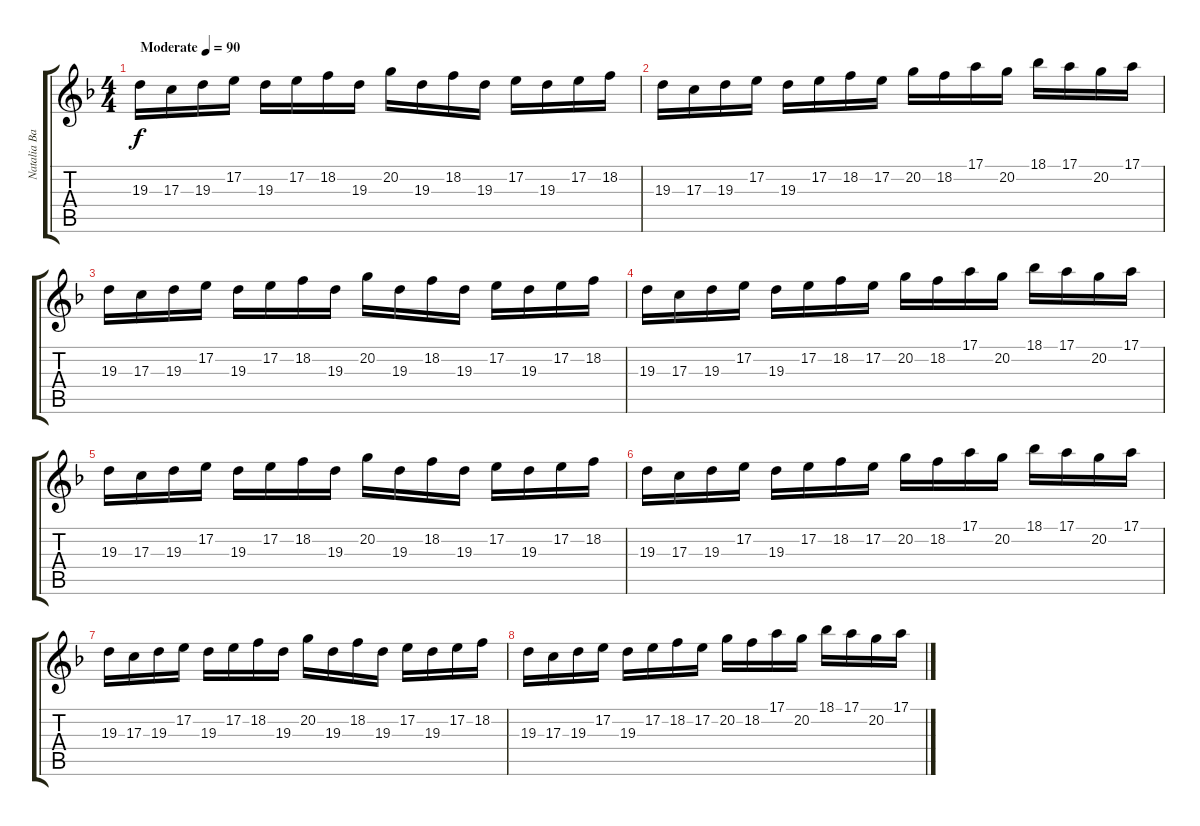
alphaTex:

\track ("Natalia Barbu" "Natalia Ba") {instrument violin}
\staff {score tabs}
\tuning (E4 B3 G3 D3 A2 E2) {hide}
\ts (4 4)
\tempo (90 "Moderate")
\clef g2
\ks dminor
19.3.16{dy f instrument violin} 17.3.16 19.3.16 17.2.16 19.3.16 17.2.16 18.2.16 19.3.16 20.2.16 19.3.16 18.2.16 19.3.16 17.2.16 19.3.16 17.2.16 18.2.16 |
19.3.16 17.3.16 19.3.16 17.2.16 19.3.16 17.2.16 18.2.16 17.2.16 20.2.16 18.2.16 17.1.16 20.2.16 18.1.16 17.1.16 20.2.16 17.1.16 |
19.3.16 17.3.16 19.3.16 17.2.16 19.3.16 17.2.16 18.2.16 19.3.16 20.2.16 19.3.16 18.2.16 19.3.16 17.2.16 19.3.16 17.2.16 18.2.16 |
19.3.16 17.3.16 19.3.16 17.2.16 19.3.16 17.2.16 18.2.16 17.2.16 20.2.16 18.2.16 17.1.16 20.2.16 18.1.16 17.1.16 20.2.16 17.1.16 |
19.3.16 17.3.16 19.3.16 17.2.16 19.3.16 17.2.16 18.2.16 19.3.16 20.2.16 19.3.16 18.2.16 19.3.16 17.2.16 19.3.16 17.2.16 18.2.16 |
19.3.16 17.3.16 19.3.16 17.2.16 19.3.16 17.2.16 18.2.16 17.2.16 20.2.16 18.2.16 17.1.16 20.2.16 18.1.16 17.1.16 20.2.16 17.1.16 |
19.3.16 17.3.16 19.3.16 17.2.16 19.3.16 17.2.16 18.2.16 19.3.16 20.2.16 19.3.16 18.2.16 19.3.16 17.2.16 19.3.16 17.2.16 18.2.16 |
19.3.16 17.3.16 19.3.16 17.2.16 19.3.16 17.2.16 18.2.16 17.2.16 20.2.16 18.2.16 17.1.16 20.2.16 18.1.16 17.1.16 20.2.16 17.1.16
